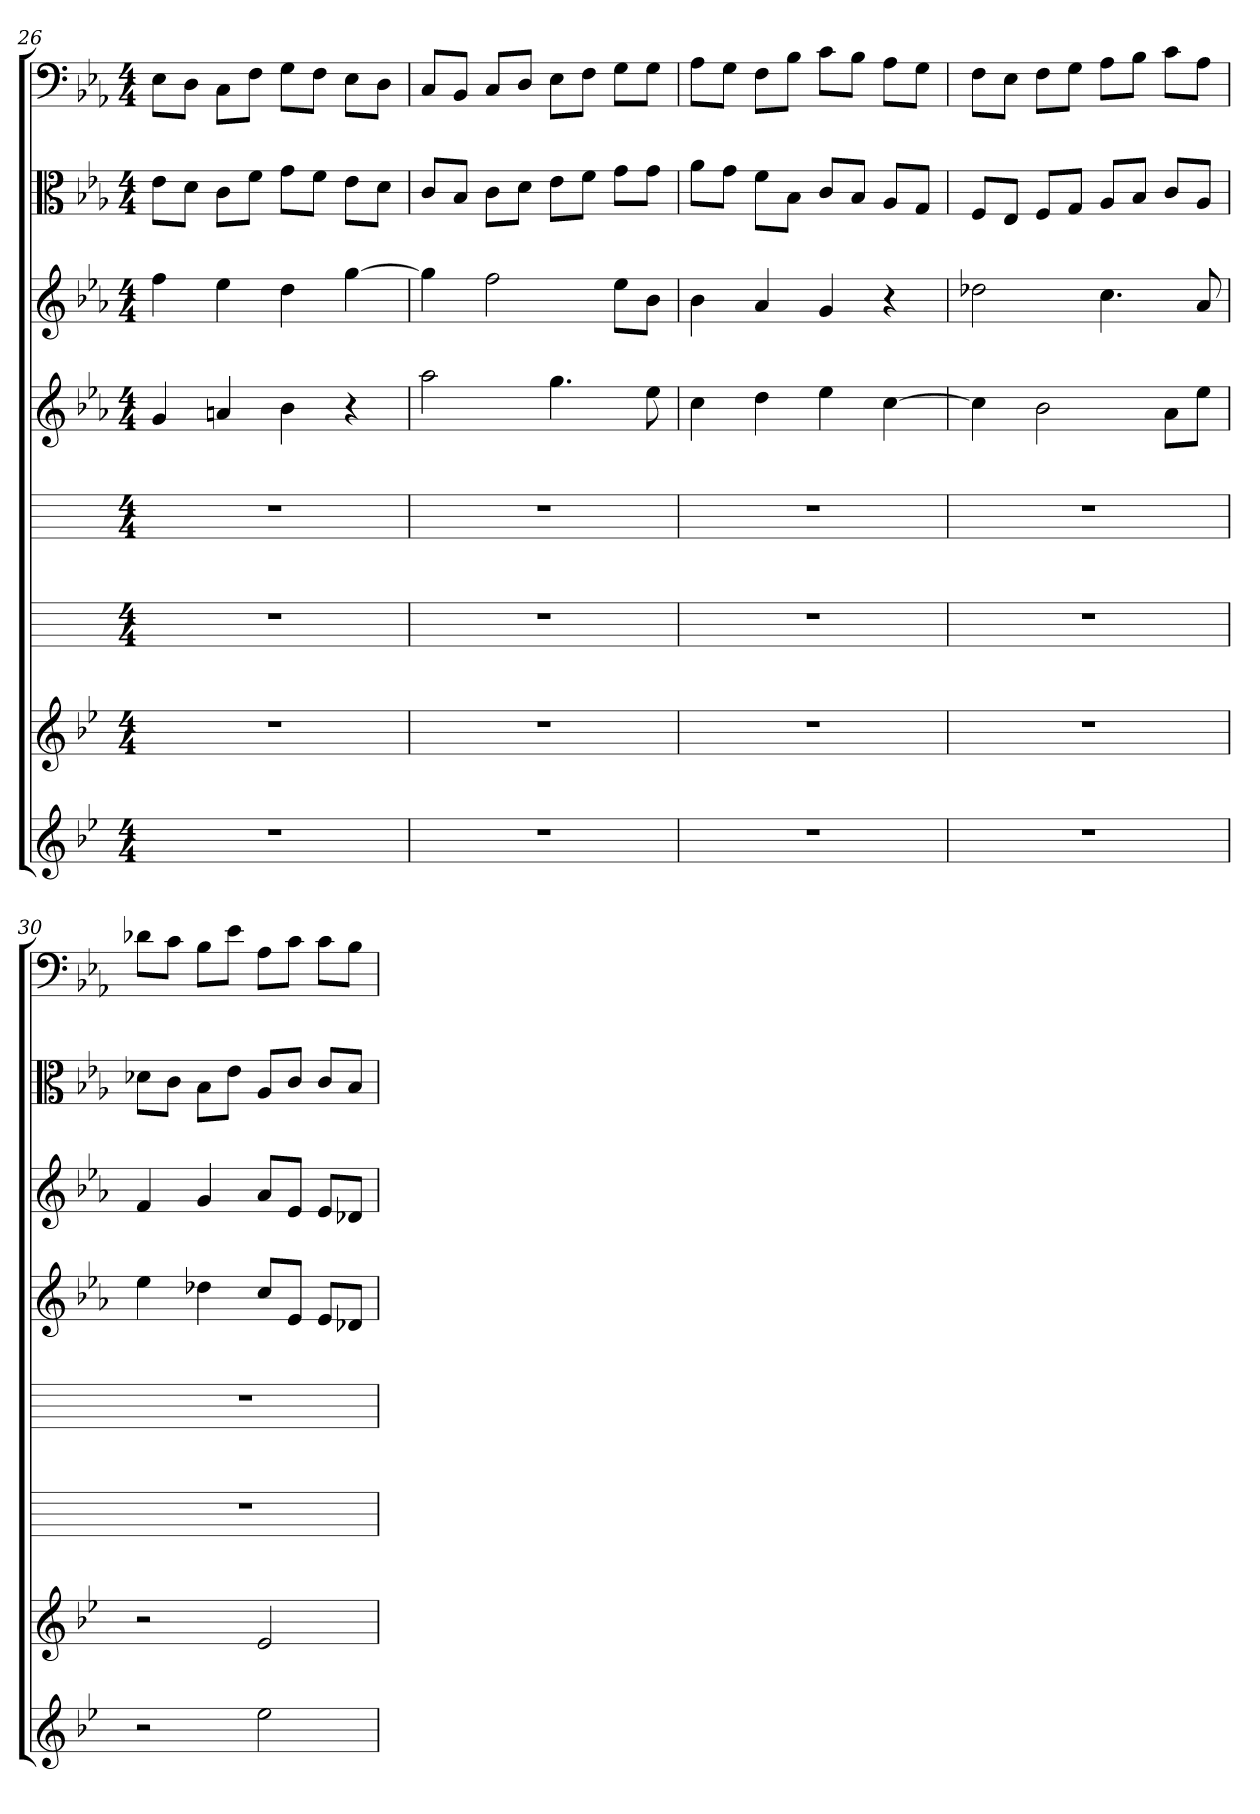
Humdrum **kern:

**kern	**kern	**kern	**kern	**kern	**kern	**kern	**kern
*part8	*part7	*part6	*part5	*part4	*part3	*part2	*part1
*staff8	*staff7	*staff6	*staff5	*staff4	*staff3	*staff2	*staff1
*	*	*	*	*	*	*clefC3	*clefF4
*k[b-e-]	*k[b-e-]	*k[]	*k[]	*k[b-e-a-]	*k[b-e-a-]	*k[b-e-a-]	*k[b-e-a-]
*M4/4	*M4/4	*M4/4	*M4/4	*M4/4	*M4/4	*M4/4	*M4/4
=26	=26	=26	=26	=26	=26	=26	=26
1r	1r	1r	1r	4g	4ff	8e-\L	8E-\L
.	.	.	.	.	.	8d\J	8D\J
.	.	.	.	4an	4ee-	8c\L	8C\L
.	.	.	.	.	.	8f\J	8F\J
.	.	.	.	4b-	4dd	8g\L	8G\L
.	.	.	.	.	.	8f\J	8F\J
.	.	.	.	4r	[4gg	8e-\L	8E-\L
.	.	.	.	.	.	8d\J	8D\J
=27	=27	=27	=27	=27	=27	=27	=27
1r	1r	1r	1r	2aa-	4gg]	8c/L	8C/L
.	.	.	.	.	.	8B-/J	8BB-/J
.	.	.	.	.	2ff	8c\L	8C/L
.	.	.	.	.	.	8d\J	8D/J
.	.	.	.	4.gg	.	8e-\L	8E-\L
.	.	.	.	.	.	8f\J	8F\J
.	.	.	.	.	8ee-L	8g\L	8G\L
.	.	.	.	8ee-	8b-J	8g\J	8G\J
=28	=28	=28	=28	=28	=28	=28	=28
1r	1r	1r	1r	4cc	4b-	8a-\L	8A-\L
.	.	.	.	.	.	8g\J	8G\J
.	.	.	.	4dd	4a-	8f\L	8F\L
.	.	.	.	.	.	8B-\J	8B-\J
.	.	.	.	4ee-	4g	8c/L	8c\L
.	.	.	.	.	.	8B-/J	8B-\J
.	.	.	.	[4cc	4r	8A-/L	8A-\L
.	.	.	.	.	.	8G/J	8G\J
=29	=29	=29	=29	=29	=29	=29	=29
1r	1r	1r	1r	4cc]	2dd-X	8F/L	8F\L
.	.	.	.	.	.	8E-/J	8E-\J
.	.	.	.	2b-	.	8F/L	8F\L
.	.	.	.	.	.	8G/J	8G\J
.	.	.	.	.	4.cc	8A-/L	8A-\L
.	.	.	.	.	.	8B-/J	8B-\J
.	.	.	.	8a-L	.	8c/L	8c\L
.	.	.	.	8ee-J	8a-	8A-/J	8A-\J
=30	=30	=30	=30	=30	=30	=30	=30
2r	2r	1r	1r	4ee-	4f	8d-X\L	8d-X\L
.	.	.	.	.	.	8c\J	8c\J
.	.	.	.	4dd-X	4g	8B-\L	8B-\L
.	.	.	.	.	.	8e-\J	8e-\J
2ee-	2e-	.	.	8ccL	8a-L	8A-/L	8A-\L
.	.	.	.	8e-J	8e-J	8c/J	8c\J
.	.	.	.	8e-L	8e-L	8c/L	8c\L
.	.	.	.	8d-XJ	8d-XJ	8B-/J	8B-\J
=	=	=	=	=	=	=	=
*-	*-	*-	*-	*-	*-	*-	*-
